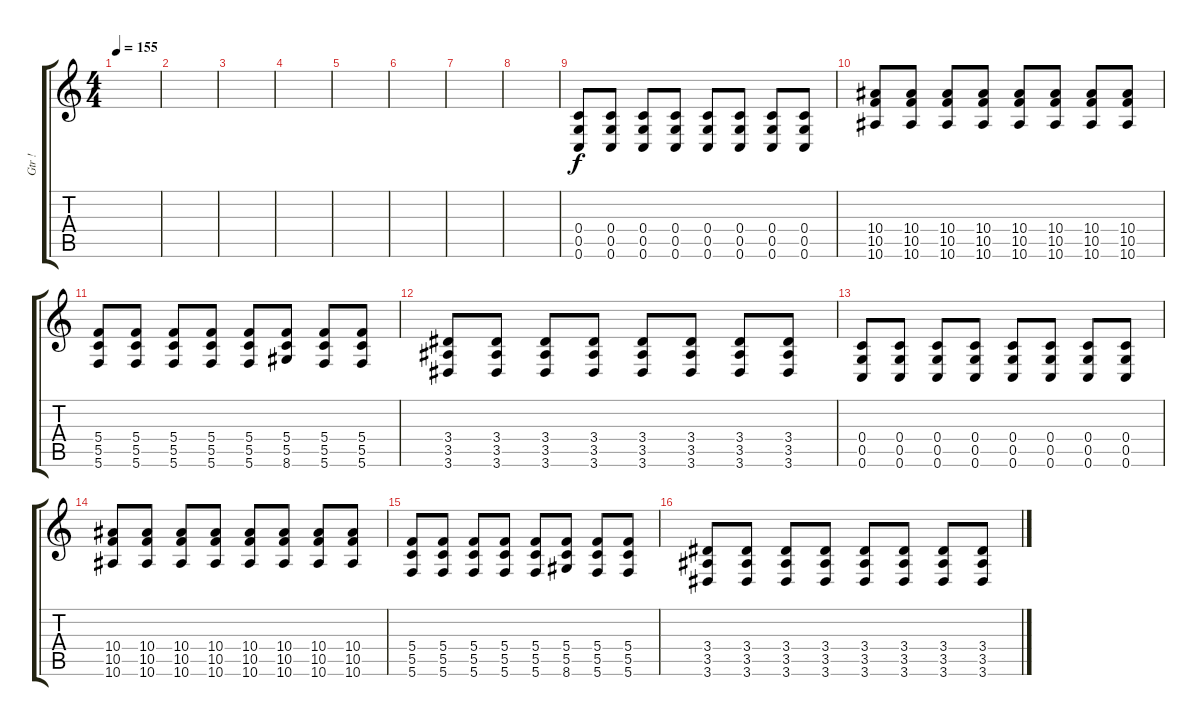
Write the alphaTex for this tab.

\track ("Gtr !" "Gtr !") {instrument distortionguitar}
\staff {score tabs}
\tuning (D4 A3 F3 C3 G2 C2) {hide}
\ts (4 4)
\tempo 155
\clef g2
\ks c
|
|
|
|
|
|
|
|
(0.4 0.5 0.6).8{volume 10} (0.4 0.5 0.6).8 (0.4 0.5 0.6).8 (0.4 0.5 0.6).8 (0.4 0.5 0.6).8 (0.4 0.5 0.6).8 (0.4 0.5 0.6).8 (0.4 0.5 0.6).8 |
(10.4 10.5 10.6).8 (10.4 10.5 10.6).8 (10.4 10.5 10.6).8 (10.4 10.5 10.6).8 (10.4 10.5 10.6).8 (10.4 10.5 10.6).8 (10.4 10.5 10.6).8 (10.4 10.5 10.6).8 |
(5.4 5.5 5.6).8 (5.4 5.5 5.6).8 (5.4 5.5 5.6).8 (5.4 5.5 5.6).8 (5.4 5.5 5.6).8 (5.4 5.5 8.6).8 (5.4 5.5 5.6).8 (5.4 5.5 5.6).8 |
(3.4 3.5 3.6).8 (3.4 3.5 3.6).8 (3.4 3.5 3.6).8 (3.4 3.5 3.6).8 (3.4 3.5 3.6).8 (3.4 3.5 3.6).8 (3.4 3.5 3.6).8 (3.4 3.5 3.6).8 |
(0.4 0.5 0.6).8 (0.4 0.5 0.6).8 (0.4 0.5 0.6).8 (0.4 0.5 0.6).8 (0.4 0.5 0.6).8 (0.4 0.5 0.6).8 (0.4 0.5 0.6).8 (0.4 0.5 0.6).8 |
(10.4 10.5 10.6).8 (10.4 10.5 10.6).8 (10.4 10.5 10.6).8 (10.4 10.5 10.6).8 (10.4 10.5 10.6).8 (10.4 10.5 10.6).8 (10.4 10.5 10.6).8 (10.4 10.5 10.6).8 |
(5.4 5.5 5.6).8 (5.4 5.5 5.6).8 (5.4 5.5 5.6).8 (5.4 5.5 5.6).8 (5.4 5.5 5.6).8 (5.4 5.5 8.6).8 (5.4 5.5 5.6).8 (5.4 5.5 5.6).8 |
(3.4 3.5 3.6).8 (3.4 3.5 3.6).8 (3.4 3.5 3.6).8 (3.4 3.5 3.6).8 (3.4 3.5 3.6).8 (3.4 3.5 3.6).8 (3.4 3.5 3.6).8 (3.4 3.5 3.6).8
